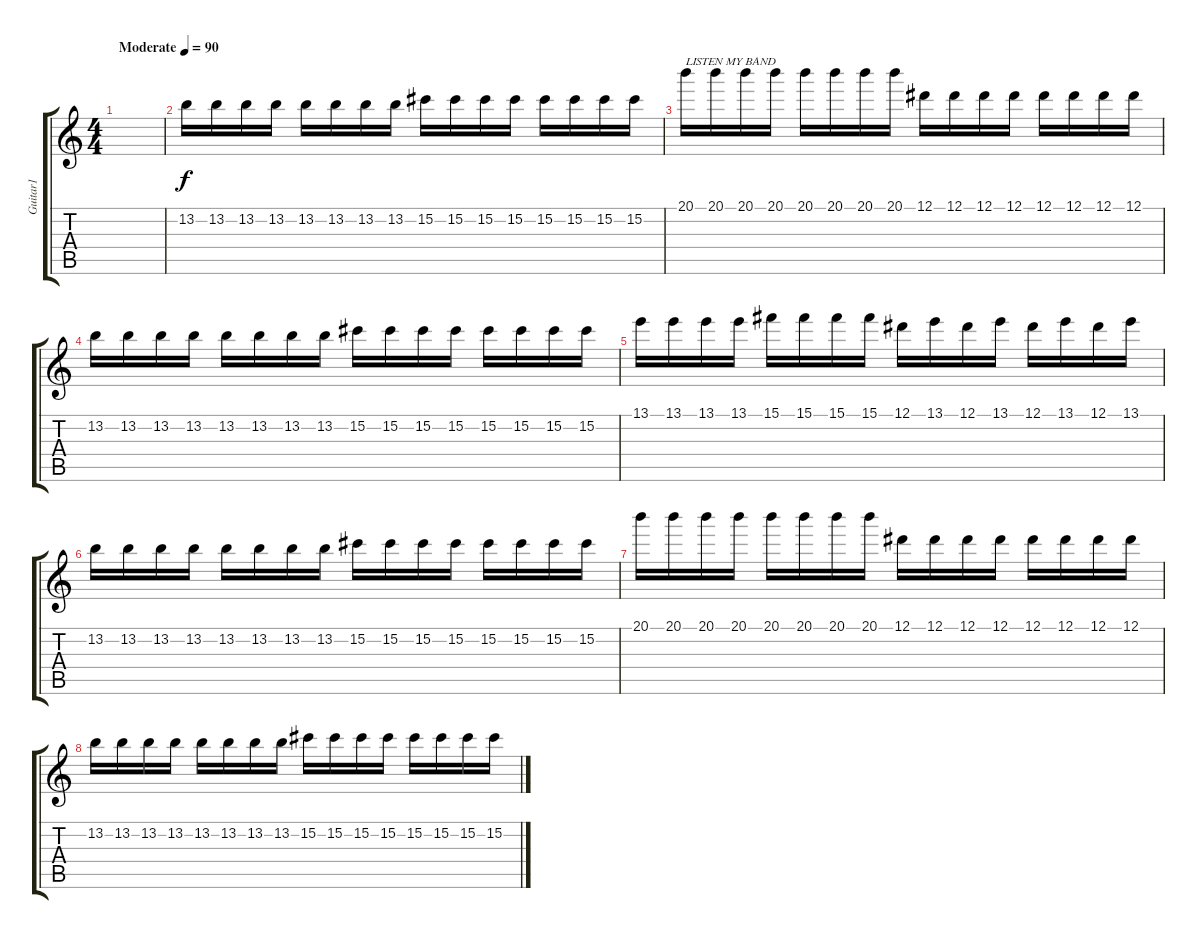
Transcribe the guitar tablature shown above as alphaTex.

\track ("Guitar1" "Guitar1") {instrument distortionguitar}
\staff {score tabs}
\tuning (Eb4 Bb3 Gb3 Db3 Ab2 Db2) {hide}
\ts (4 4)
\tempo (90 "Moderate")
\clef g2
\ks c
|
13.2.16 13.2.16 13.2.16 13.2.16 13.2.16 13.2.16 13.2.16 13.2.16 15.2.16 15.2.16 15.2.16 15.2.16 15.2.16 15.2.16 15.2.16 15.2.16 |
20.1.16{txt "LISTEN MY BAND"} 20.1.16 20.1.16 20.1.16 20.1.16 20.1.16 20.1.16 20.1.16 12.1.16 12.1.16 12.1.16 12.1.16 12.1.16 12.1.16 12.1.16 12.1.16 |
13.2.16 13.2.16 13.2.16 13.2.16 13.2.16 13.2.16 13.2.16 13.2.16 15.2.16 15.2.16 15.2.16 15.2.16 15.2.16 15.2.16 15.2.16 15.2.16 |
13.1.16 13.1.16 13.1.16 13.1.16 15.1.16 15.1.16 15.1.16 15.1.16 12.1.16 13.1.16 12.1.16 13.1.16 12.1.16 13.1.16 12.1.16 13.1.16 |
13.2.16 13.2.16 13.2.16 13.2.16 13.2.16 13.2.16 13.2.16 13.2.16 15.2.16 15.2.16 15.2.16 15.2.16 15.2.16 15.2.16 15.2.16 15.2.16 |
20.1.16 20.1.16 20.1.16 20.1.16 20.1.16 20.1.16 20.1.16 20.1.16 12.1.16 12.1.16 12.1.16 12.1.16 12.1.16 12.1.16 12.1.16 12.1.16 |
13.2.16 13.2.16 13.2.16 13.2.16 13.2.16 13.2.16 13.2.16 13.2.16 15.2.16 15.2.16 15.2.16 15.2.16 15.2.16 15.2.16 15.2.16 15.2.16
